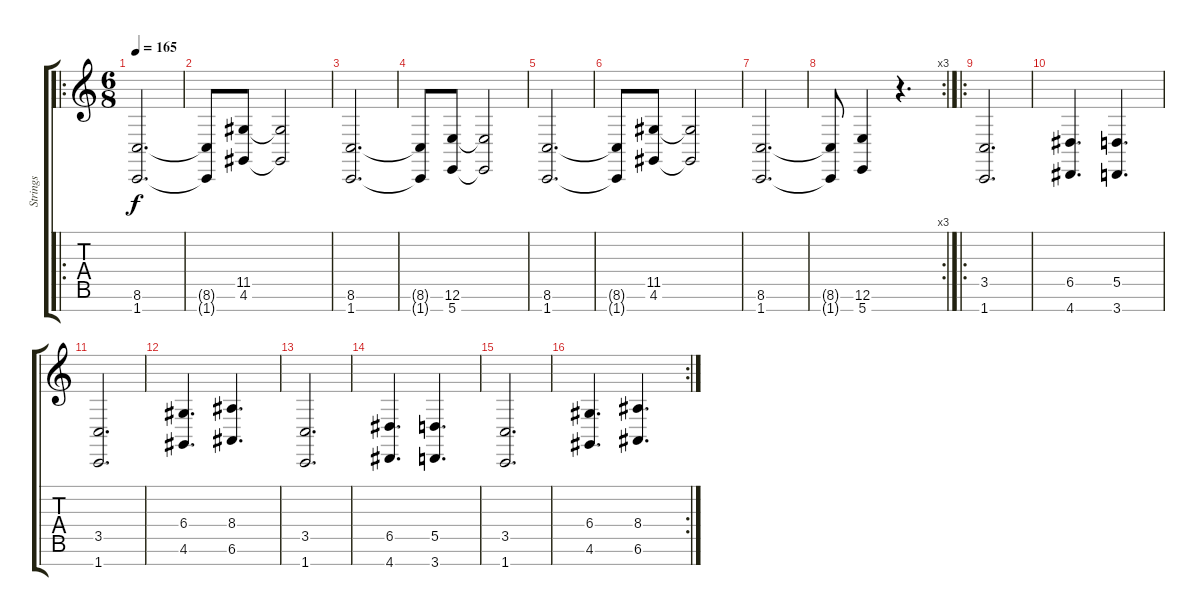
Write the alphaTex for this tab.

\track ("Strings" "Strings") {instrument pad2warm}
\staff {score tabs}
\tuning (E4 B3 G3 D3 A2 E2 B1) {hide}
\ro
\ts (6 8)
\tempo 165
\clef g2
\ks c
(8.6 1.7).2{d dy f} |
(8.6{t} 1.7{t}).8 (11.5 4.6).8 (11.5{t} 4.6{t}).2 |
(8.6 1.7).2{d} |
(8.6{t} 1.7{t}).8 (12.6 5.7).8 (12.6{t} 5.7{t}).2 |
(8.6 1.7).2{d} |
(8.6{t} 1.7{t}).8 (11.5 4.6).8 (11.5{t} 4.6{t}).2 |
(8.6 1.7).2{d} |
\rc 3
(8.6{t} 1.7{t}).8 (12.6 5.7).4 r.4{d} |
\ro
(3.5 1.7).2{d} |
(6.5 4.7).4{d} (5.5 3.7).4{d} |
(3.5 1.7).2{d} |
(6.4 4.6).4{d} (8.4 6.6).4{d} |
(3.5 1.7).2{d} |
(6.5 4.7).4{d} (5.5 3.7).4{d} |
(3.5 1.7).2{d} |
\rc 2
(6.4 4.6).4{d} (8.4 6.6).4{d}
